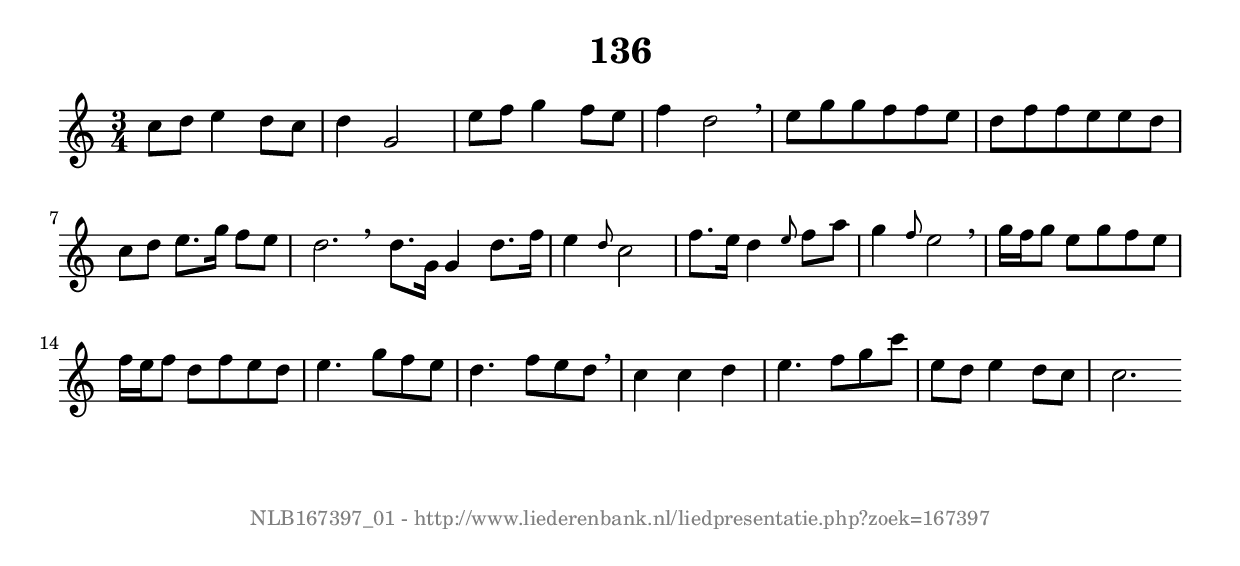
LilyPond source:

%
% produced by wce2krn 1.64 (7 June 2014)
%
\version"2.16"
#(append! paper-alist '(("long" . (cons (* 210 mm) (* 2000 mm)))))
#(set-default-paper-size "long")
sb = {\breathe}
mBreak = {\breathe }
bBreak = {\breathe }
x = {\once\override NoteHead #'style = #'cross }
gl=\glissando
itime={\override Staff.TimeSignature #'stencil = ##f }
ficta = {\once\set suggestAccidentals = ##t}
fine = {\once\override Score.RehearsalMark #'self-alignment-X = #1 \mark \markup {\italic{Fine}}}
dc = {\once\override Score.RehearsalMark #'self-alignment-X = #1 \mark \markup {\italic{D.C.}}}
dcf = {\once\override Score.RehearsalMark #'self-alignment-X = #1 \mark \markup {\italic{D.C. al Fine}}}
dcc = {\once\override Score.RehearsalMark #'self-alignment-X = #1 \mark \markup {\italic{D.C. al Coda}}}
ds = {\once\override Score.RehearsalMark #'self-alignment-X = #1 \mark \markup {\italic{D.S.}}}
dsf = {\once\override Score.RehearsalMark #'self-alignment-X = #1 \mark \markup {\italic{D.S. al Fine}}}
dsc = {\once\override Score.RehearsalMark #'self-alignment-X = #1 \mark \markup {\italic{D.S. al Coda}}}
pv = {\set Score.repeatCommands = #'((volta "1"))}
sv = {\set Score.repeatCommands = #'((volta "2"))}
tv = {\set Score.repeatCommands = #'((volta "3"))}
qv = {\set Score.repeatCommands = #'((volta "4"))}
xv = {\set Score.repeatCommands = #'((volta #f))}
\header{ tagline = ""
title = "136"
}
\score {{
\key c \major
\relative g'
{
\set melismaBusyProperties = #'()
\time 3/4
\tempo 4=120
\override Score.MetronomeMark #'transparent = ##t
\override Score.RehearsalMark #'break-visibility = #(vector #t #t #f)
c8 d e4 d8 c d4 g,2 e'8 f g4 f8 e f4 d2 \sb e8 g g f f e d f f e e d c d e8. g16 f8 e d2. \bar ":|:" \bBreak
d8. g,16 g4 d'8. f16 e4 \grace {d8} c2 f8. e16 d4 \grace {e8} f8 a g4 \grace {f8} e2 \mBreak \bar "|"
g16 f g8 e g f e f16 e f8 d f e d e4. g8 f e d4. f8 e d \sb c4 c d e4. f8 g c e, d e4 d8 c c2. \bar ":|"
 }}
 \midi { }
 \layout {
            indent = 0.0\cm
}
}
\markup { \vspace #0 } \markup { \with-color #grey \fill-line { \center-column { \smaller "NLB167397_01 - http://www.liederenbank.nl/liedpresentatie.php?zoek=167397" } } }
